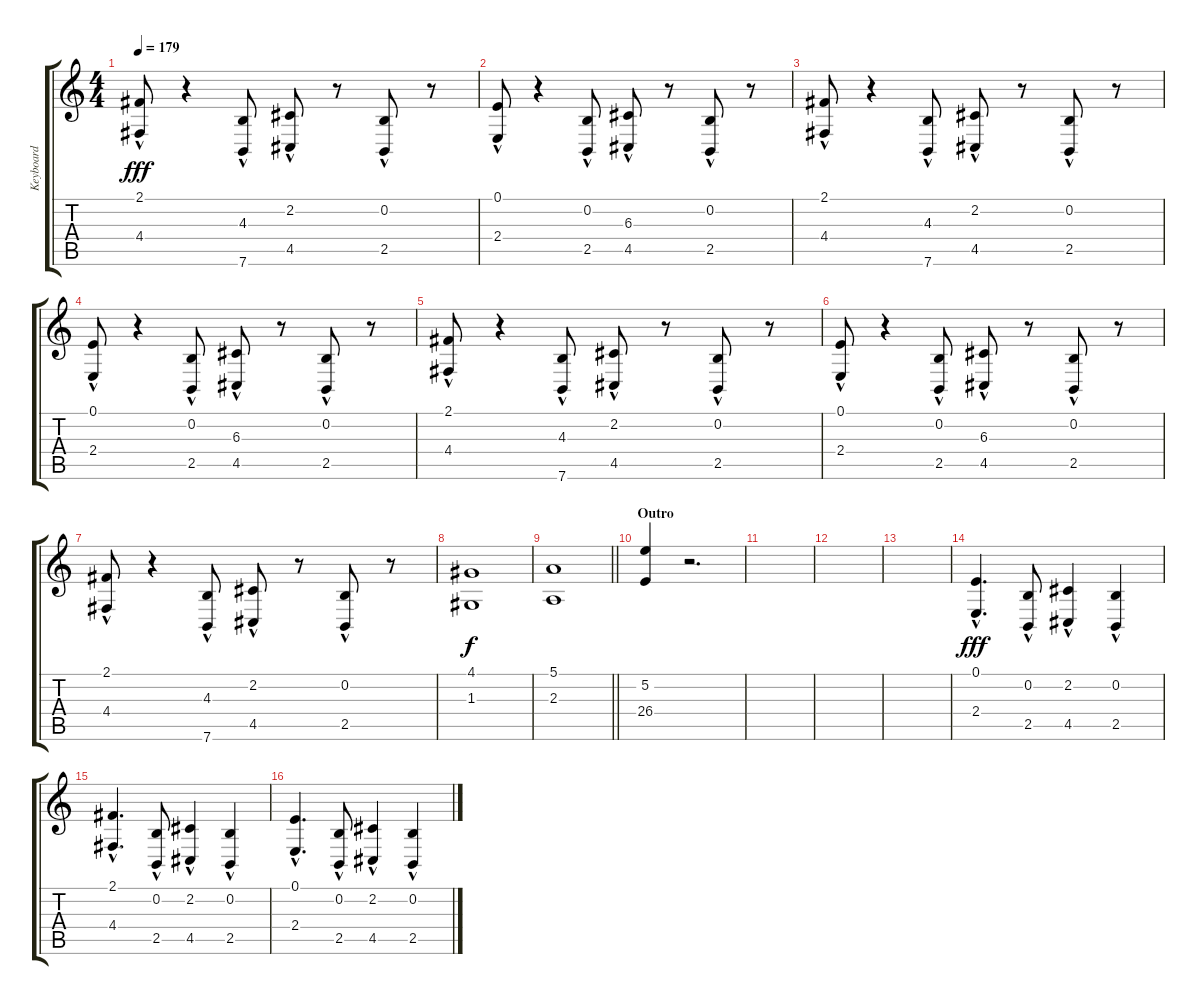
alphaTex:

\track ("Keyboard" "Keyboard") {instrument brasssection}
\staff {score tabs}
\tuning (E4 B3 G3 D3 A2 E2) {hide}
\ts (4 4)
\tempo 179
\clef g2
\ks c
(2.1{hac} 4.4{hac}).8{dy fff} r.4 (4.3{hac} 7.6{hac}).8 (2.2{hac} 4.5{hac}).8 r.8 (0.2{hac} 2.5{hac}).8 r.8 |
(0.1{hac} 2.4{hac}).8 r.4 (0.2{hac} 2.5{hac}).8 (6.3{hac} 4.5{hac}).8 r.8 (0.2{hac} 2.5{hac}).8 r.8 |
(2.1{hac} 4.4{hac}).8 r.4 (4.3{hac} 7.6{hac}).8 (2.2{hac} 4.5{hac}).8 r.8 (0.2{hac} 2.5{hac}).8 r.8 |
(0.1{hac} 2.4{hac}).8 r.4 (0.2{hac} 2.5{hac}).8 (6.3{hac} 4.5{hac}).8 r.8 (0.2{hac} 2.5{hac}).8 r.8 |
(2.1{hac} 4.4{hac}).8 r.4 (4.3{hac} 7.6{hac}).8 (2.2{hac} 4.5{hac}).8 r.8 (0.2{hac} 2.5{hac}).8 r.8 |
(0.1{hac} 2.4{hac}).8 r.4 (0.2{hac} 2.5{hac}).8 (6.3{hac} 4.5{hac}).8 r.8 (0.2{hac} 2.5{hac}).8 r.8 |
(2.1{hac} 4.4{hac}).8 r.4 (4.3{hac} 7.6{hac}).8 (2.2{hac} 4.5{hac}).8 r.8 (0.2{hac} 2.5{hac}).8 r.8 |
(4.1 1.3).1{dy f volume 12 instrument brasssection} |
\barLineRight lightlight
(5.1 2.3).1 |
\section ("" "Outro")
(5.2 26.4).4 r.2{d} |
|
|
|
(0.1{hac} 2.4{hac}).4{d dy fff instrument voiceoohs} (0.2{hac} 2.5{hac}).8 (2.2{hac} 4.5{hac}).4 (0.2{hac} 2.5{hac}).4 |
(2.1{hac} 4.4{hac}).4{d} (0.2{hac} 2.5{hac}).8 (2.2{hac} 4.5{hac}).4 (0.2{hac} 2.5{hac}).4 |
(0.1{hac} 2.4{hac}).4{d} (0.2{hac} 2.5{hac}).8 (2.2{hac} 4.5{hac}).4 (0.2{hac} 2.5{hac}).4
